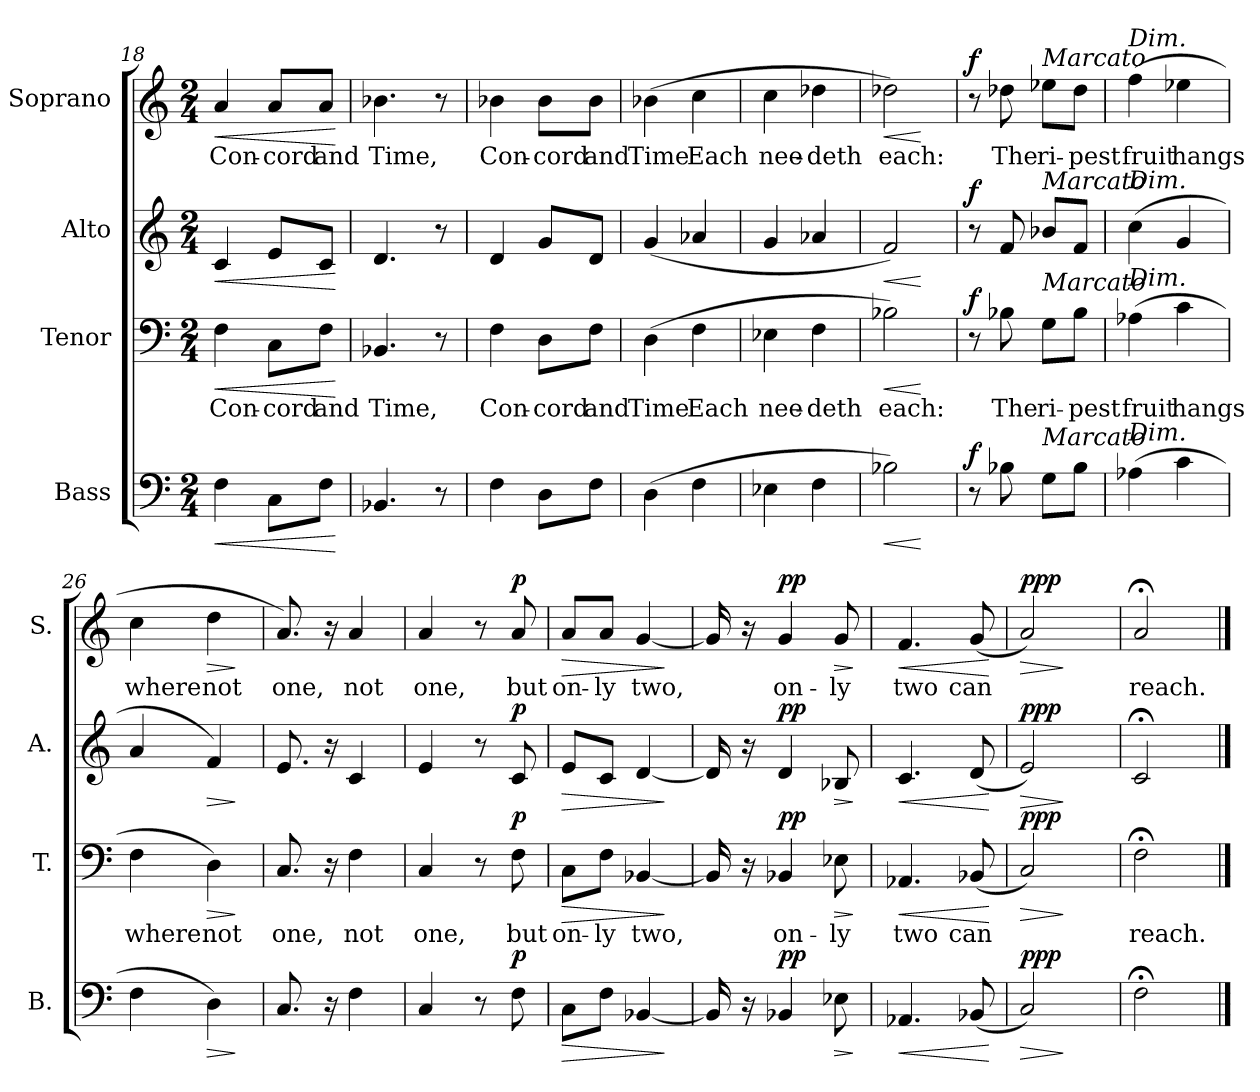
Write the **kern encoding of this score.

**kern	**dynam	**kern	**text	**dynam	**kern	**dynam	**kern	**text	**dynam
*part4	*part4	*part3	*part3	*part3	*part2	*part2	*part1	*part1	*part1
*staff4	*staff4	*staff3	*staff3	*staff3	*staff2	*staff2	*staff1	*staff1	*staff1
*I"Bass	*	*I"Tenor	*	*	*I"Alto	*	*I"Soprano	*	*
*I'B.	*	*I'T.	*	*	*I'A.	*	*I'S.	*	*
*clefF4	*	*clefF4	*	*	*clefG2	*	*clefG2	*	*
*k[]	*	*k[]	*	*	*k[]	*	*k[]	*	*
*M2/4	*	*M2/4	*	*	*M2/4	*	*M2/4	*	*
=18	=18	=18	=18	=18	=18	=18	=18	=18	=18
!	!LO:HP:b	!	!LO:LY:b	!LO:HP:b	!	!LO:HP:b	!	!LO:LY:b	!LO:HP:b
4F\	<	4F\	Con-	<	4c/	<	4a/	Con-	<
!	!	!	!LO:LY:b	!	!	!	!	!LO:LY:b	!
8C\L	.	8C\L	-cord	.	8e/L	.	8a/L	-cord	.
!	!	!	!LO:LY:b	!	!	!	!	!LO:LY:b	!
8F\J	.	8F\J	and	.	8c/J	.	8a/J	and	.
.	[	.	.	[	.	[	.	.	[
!!LO:PB:g=z
=19	=19	=19	=19	=19	=19	=19	=19	=19	=19
!	!	!	!LO:LY:b	!	!	!	!	!LO:LY:b	!
4.BB-X/	.	4.BB-X/	Time,	.	4.d/	.	4.b-X\	Time,	.
8r	.	8r	.	.	8r	.	8r	.	.
=20	=20	=20	=20	=20	=20	=20	=20	=20	=20
!	!	!	!LO:LY:b	!	!	!	!	!LO:LY:b	!
4F\	.	4F\	Con-	.	4d/	.	4b-X\	Con-	.
!	!	!	!LO:LY:b	!	!	!	!	!LO:LY:b	!
8D\L	.	8D\L	-cord	.	8g/L	.	8b-\L	-cord	.
!	!	!	!LO:LY:b	!	!	!	!	!LO:LY:b	!
8F\J	.	8F\J	and	.	8d/J	.	8b-\J	and	.
=21	=21	=21	=21	=21	=21	=21	=21	=21	=21
!	!	!	!LO:LY:b	!	!	!	!	!LO:LY:b	!
(4D\	.	(4D\	Time	.	(4g/	.	(4b-X\	Time	.
!	!	!	!LO:LY:b	!	!	!	!	!LO:LY:b	!
4F\	.	4F\	Each	.	4a-X/	.	4cc\	Each	.
=22	=22	=22	=22	=22	=22	=22	=22	=22	=22
!	!	!	!LO:LY:b	!	!	!	!	!LO:LY:b	!
4E-X\	.	4E-X\	nee-	.	4g/	.	4cc\	nee-	.
!	!	!	!LO:LY:b	!	!	!	!	!LO:LY:b	!
4F\	.	4F\	-deth	.	4a-X/	.	4dd-X\	-deth	.
=23	=23	=23	=23	=23	=23	=23	=23	=23	=23
!	!LO:HP:b	!	!LO:LY:b	!LO:HP:b	!	!LO:HP:b	!	!LO:LY:b	!LO:HP:b
2B-X\)	<	2B-X\)	each:	<	2f/)	<	2dd-X\)	each:	<
.	[	.	.	[	.	[	.	.	[
!!LO:LB:g=z
=24	=24	=24	=24	=24	=24	=24	=24	=24	=24
!	!LO:DY:a	!	!	!LO:DY:a	!	!LO:DY:a	!	!	!LO:DY:a
8r	f	8r	.	f	8r	f	8r	.	f
!	!	!	!LO:LY:b	!	!	!	!	!LO:LY:b	!
8B-X\	.	8B-X\	The	.	8f/	.	8dd-X\	The	.
!	!	!	!	!	!	!	!LO:TX:a:i:t=Marcato	!	!
!	!	!	!	!	!LO:TX:a:i:t=Marcato	!	!	!	!
!	!	!LO:TX:a:i:t=Marcato	!	!	!	!	!	!	!
!LO:TX:a:i:t=Marcato	!	!	!	!	!	!	!	!	!
!	!	!	!LO:LY:b	!	!	!	!	!LO:LY:b	!
8G\L	.	8G\L	ri-	.	8b-X/L	.	8ee-X\L	ri-	.
!	!	!	!LO:LY:b	!	!	!	!	!LO:LY:b	!
8B-\J	.	8B-\J	-pest	.	8f/J	.	8dd-\J	-pest	.
=25	=25	=25	=25	=25	=25	=25	=25	=25	=25
!	!	!	!	!	!	!	!LO:TX:a:i:t=Dim.	!	!
!	!	!	!	!	!LO:TX:a:i:t=Dim.	!	!	!	!
!	!	!LO:TX:a:i:t=Dim.	!	!	!	!	!	!	!
!LO:TX:a:i:t=Dim.	!	!	!	!	!	!	!	!	!
!	!	!	!LO:LY:b	!	!	!	!	!LO:LY:b	!
(4A-X\	.	(4A-X\	fruit	.	(4cc\	.	(4ff\	fruit	.
!	!	!	!LO:LY:b	!	!	!	!	!LO:LY:b	!
4c\	.	4c\	hangs	.	4g/	.	4ee-X\	hangs	.
=26	=26	=26	=26	=26	=26	=26	=26	=26	=26
!	!	!	!LO:LY:b	!	!	!	!	!LO:LY:b	!
4F\	.	4F\	where	.	4a/	.	4cc\	where	.
!	!LO:HP:b	!	!LO:LY:b	!LO:HP:b	!	!LO:HP:b	!	!LO:LY:b	!LO:HP:b
4D\)	>	4D\)	not	>	4f/)	>	4dd\	not	>
.	]	.	.	]	.	]	.	.	]
=27	=27	=27	=27	=27	=27	=27	=27	=27	=27
!	!	!	!LO:LY:b	!	!	!	!	!LO:LY:b	!
8.C/	.	8.C/	one,	.	8.e/	.	8.a/)	one,	.
16r	.	16r	.	.	16r	.	16r	.	.
!	!	!	!LO:LY:b	!	!	!	!	!LO:LY:b	!
4F\	.	4F\	not	.	4c/	.	4a/	not	.
=28	=28	=28	=28	=28	=28	=28	=28	=28	=28
!	!	!	!LO:LY:b	!	!	!	!	!LO:LY:b	!
4C/	.	4C/	one,	.	4e/	.	4a/	one,	.
8r	.	8r	.	.	8r	.	8r	.	.
!	!LO:DY:a	!	!LO:LY:b	!LO:DY:a	!	!LO:DY:a	!	!LO:LY:b	!LO:DY:a
8F\	p	8F\	but	p	8c/	p	8a/	but	p
!!LO:LB:g=z
=29	=29	=29	=29	=29	=29	=29	=29	=29	=29
!	!LO:HP:b	!	!LO:LY:b	!LO:HP:b	!	!LO:HP:b	!	!LO:LY:b	!LO:HP:b
8C\L	>	8C\L	on-	>	8e/L	>	8a/L	on-	>
!	!	!	!LO:LY:b	!	!	!	!	!LO:LY:b	!
8F\J	.	8F\J	-ly	.	8c/J	.	8a/J	-ly	.
!	!	!	!LO:LY:b	!	!	!	!	!LO:LY:b	!
[4BB-X/	.	[4BB-X/	two,	.	[4d/	.	[4g/	two,	.
.	]	.	.	]	.	]	.	.	]
=30	=30	=30	=30	=30	=30	=30	=30	=30	=30
16BB-/]	.	16BB-/]	.	.	16d/]	.	16g/]	.	.
16r	.	16r	.	.	16r	.	16r	.	.
!	!LO:DY:a	!	!LO:LY:b	!LO:DY:a	!	!LO:DY:a	!	!LO:LY:b	!LO:DY:a
4BB-X/	pp	4BB-X/	on-	pp	4d/	pp	4g/	on-	pp
!	!LO:HP:b	!	!LO:LY:b	!LO:HP:b	!	!LO:HP:b	!	!LO:LY:b	!LO:HP:b
8E-X\	>	8E-X\	-ly	>	8B-X/	>	8g/	-ly	>
.	]	.	.	]	.	]	.	.	]
=31	=31	=31	=31	=31	=31	=31	=31	=31	=31
!	!LO:HP:b	!	!LO:LY:b	!LO:HP:b	!	!LO:HP:b	!	!LO:LY:b	!LO:HP:b
4.AA-X/	<	4.AA-X/	two	<	4.c/	<	4.f/	two	<
!	!	!	!LO:LY:b	!	!	!	!	!LO:LY:b	!
(8BB-X/	.	(8BB-X/	can	.	(8d/	.	(8g/	can	.
.	[	.	.	[	.	[	.	.	[
=32	=32	=32	=32	=32	=32	=32	=32	=32	=32
!	!LO:HP:b	!	!	!LO:HP:b	!	!LO:HP:b	!	!	!LO:HP:b
!	!LO:DY:n=1:a	!	!	!LO:DY:n=1:a	!	!LO:DY:n=1:a	!	!	!LO:DY:n=1:a
2C/)	> ppp	2C/)	.	> ppp	2e/)	> ppp	2a/)	.	> ppp
.	]	.	.	]	.	]	.	.	]
=33	=33	=33	=33	=33	=33	=33	=33	=33	=33
!	!	!	!LO:LY:b	!	!	!	!	!LO:LY:b	!
2F;<\	.	2F;<\	reach.	.	2c;</	.	2a;</	reach.	.
==	==	==	==	==	==	==	==	==	==
*-	*-	*-	*-	*-	*-	*-	*-	*-	*-
